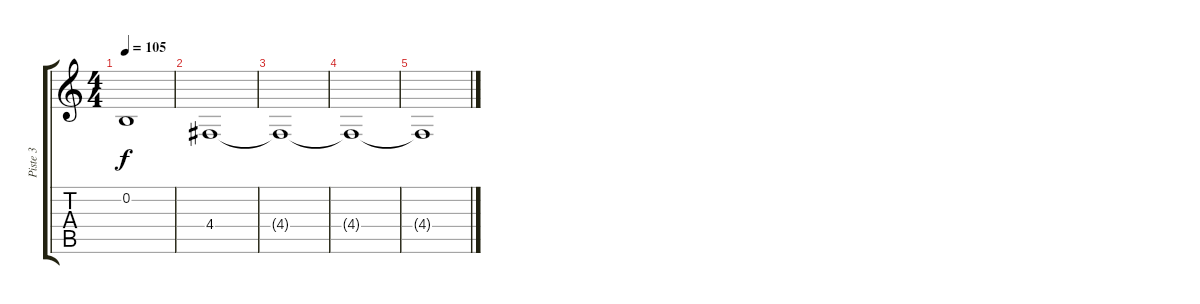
\track ("Piste 3" "Piste 3") {instrument pad8sweep}
\staff {score tabs}
\tuning (E4 B3 G3 D3 A2 E2) {hide}
\ts (4 4)
\tempo 105
\clef g2
\ks c
0.2.1{dy f balance 16} |
4.4.1{balance 0} |
4.4{t}.1 |
4.4{t}.1{balance 16} |
4.4{t}.1
